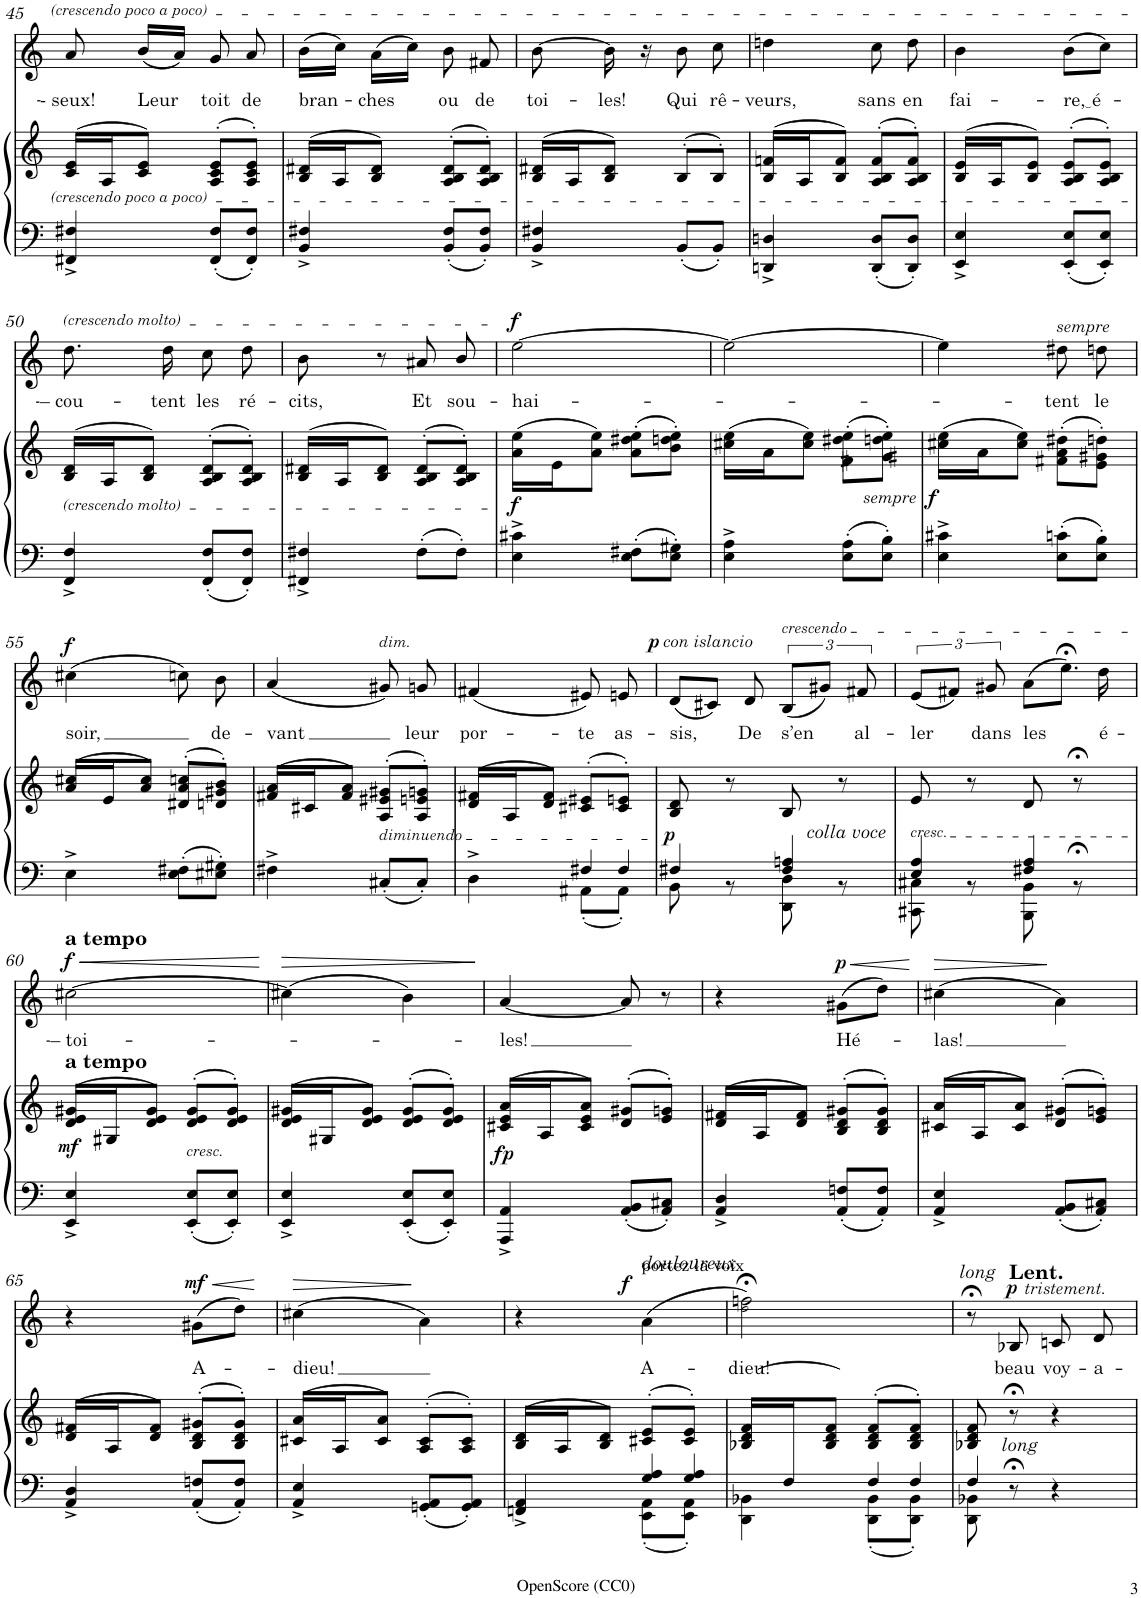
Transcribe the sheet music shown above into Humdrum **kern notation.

**kern	**kern	**dynam	**kern	**text	**dynam	**kern
*part3	*part3	*part3	*part2	*part2	*part2	*part1
*staff4	*staff3	*staff3/4	*staff2	*staff2	*staff2	*staff1
*I"Piano	*	*	*I"Chant Voice	*	*	*I"Voice
*I'Pno	*	*	*	*	*	*
!!LO:PB:g=z
*clefF4	*clefG2	*	*clefG2	*	*	*clefG2
*k[]	*k[]	*	*k[]	*	*	*k[]
*M2/4	*M2/4	*	*M2/4	*	*	*M2/4
=45	=45	=45	=45	=45	=45	=45
!	!	!	!	!LO:LY:b	!	!
4FF#X/^ 4F#X/^	(>16c/ 16e/LL	.	8a/	-- seux!	.	2r
.	16A/J	.	.	.	.	.
!	!	!	!	!LO:LY:b	!	!
.	8c/ 8e/J)	.	(16b/LL	Leur	.	.
.	.	.	16a/JJ)	.	.	.
!	!	!	!	!LO:LY:b	!	!
8FF#/' 8F#/'L	(>8A/'> 8c/'> 8e/'>L	.	8g/	toit	.	.
!	!	!	!	!LO:LY:b	!	!
8FF#/' 8F#/'J	8A/'> 8c/'> 8e/'>J)	.	8a/	de	.	.
=46	=46	=46	=46	=46	=46	=46
!	!	!	!	!LO:LY:b	!	!
4BB/^ 4F#X/^	(>16B/ 16d#X/LL	.	(16b\LL	bran-	.	2r
.	16A/J	.	16cc\JJ)	.	.	.
!	!	!	!	!LO:LY:b	!	!
.	8B/ 8d#/J)	.	(16a\LL	-ches	.	.
.	.	.	16cc\JJ)	.	.	.
!	!	!	!	!LO:LY:b	!	!
8BB/' 8F#/'L	(>8A/'> 8B/'> 8d#/'>L	.	8b\	ou	.	.
!	!	!	!	!LO:LY:b	!	!
8BB/' 8F#/'J	8A/'> 8B/'> 8d#/'>J)	.	8f#X/	de	.	.
=47	=47	=47	=47	=47	=47	=47
!	!	!	!	!LO:LY:b	!	!
4BB/^ 4F#X/^	(>16B/ 16d#X/LL	.	[8b\	toi-	.	2r
.	16A/J	.	.	.	.	.
!	!	!	!	!LO:LY:b	!	!
.	8B/ 8d#/J)	.	16b\]	-les!	.	.
.	.	.	16r	.	.	.
!	!	!	!	!LO:LY:b	!	!
8BB'/L	(>8B'>/L	.	8b\	Qui	.	.
!	!	!	!	!LO:LY:b	!	!
8BB'/J	8B'>/J)	.	8cc\	rê-	.	.
=48	=48	=48	=48	=48	=48	=48
!	!	!	!	!LO:LY:b	!	!
4DDn/^ 4Dn/^	(>16B/ 16fn/LL	.	4ddn\	-veurs,	.	2r
.	16A/J	.	.	.	.	.
.	8B/ 8f/J)	.	.	.	.	.
!	!	!	!	!LO:LY:b	!	!
8DD/' 8D/'L	(>8A/'> 8B/'> 8f/'>L	.	8cc\	sans	.	.
!	!	!	!	!LO:LY:b	!	!
8DD/' 8D/'J	8A/'> 8B/'> 8f/'>J)	.	8dd\	en	.	.
=49	=49	=49	=49	=49	=49	=49
!	!	!	!	!LO:LY:b	!	!
4EE/^ 4E/^	(>16B/ 16e/LL	.	4b\	fai-	.	2r
.	16A/J	.	.	.	.	.
.	8B/ 8e/J)	.	.	.	.	.
!	!	!	!	!LO:LY:b	!	!
8EE/' 8E/'L	(>8A/'> 8B/'> 8e/'>L	.	(8b\L	re, é	.	.
8EE/' 8E/'J	8A/'> 8B/'> 8e/'>J)	.	8cc\J)	.	.	.
!!LO:LB:g=z
=50	=50	=50	=50	=50	=50	=50
!	!	!	!LO:TX:a:i:t=(crescendo molto)	!	!	!
!	!LO:TX:b:i:t=(crescendo molto)	!	!	!	!	!
!	!	!	!	!LO:LY:b	!	!
4FF/^ 4F/^	(>16B/ 16d/LL	.	8.dd\	-– cou-	.	2r
.	16A/J	.	.	.	.	.
.	8B/ 8d/J)	.	.	.	.	.
!	!	!	!	!LO:LY:b	!	!
.	.	.	16dd\	-tent	.	.
!	!	!	!	!LO:LY:b	!	!
8FF/' 8F/'L	(>8A/'> 8B/'> 8d/'>L	.	8cc\	les	.	.
!	!	!	!	!LO:LY:b	!	!
8FF/' 8F/'J	8A/'> 8B/'> 8d/'>J)	.	8dd\	ré-	.	.
=51	=51	=51	=51	=51	=51	=51
!	!	!	!	!LO:LY:b	!	!
4FF#X/^ 4F#X/^	(>16B/ 16d#X/LL	.	8b\	-cits,	.	2r
.	16A/J	.	.	.	.	.
.	8B/ 8d#/J)	.	8r	.	.	.
!	!	!	!	!LO:LY:b	!	!
8F#'\L	(>8A/'> 8B/'> 8d#/'>L	.	8a#X/	Et	.	.
!	!	!	!	!LO:LY:b	!	!
8F#'\J	8A/'> 8B/'> 8d#/'>J)	.	8b/	sou-	.	.
=52	=52	=52	=52	=52	=52	=52
!	!	!LO:DY:b	!	!LO:LY:b	!LO:DY:a	!
4E\^ 4c#X\^	(16a\ 16ee\LL	f	[2ee\	-hai-	f	2r
.	16e\J	.	.	.	.	.
.	8a\ 8ee\J)	.	.	.	.	.
8E\' 8F#X\'L	(8a\' 8dd#X\' 8ee\'L	.	.	.	.	.
8E\' 8G#X\'J	8b\' 8ddn\' 8ee\'J)	.	.	.	.	.
=53	=53	=53	=53	=53	=53	=53
4E\^ 4A\^	(16cc#X\ 16ee\LL	.	2ee\_	.	.	2r
.	16a\J	.	.	.	.	.
.	8cc#\ 8ee\J)	.	.	.	.	.
8E\' 8A\'L	(8f#X\' 8dd#X\' 8ee\'L	.	.	.	.	.
8E\' 8B\'J	8g#X\' 8ddn\' 8ee\'J)	.	.	.	.	.
=54	=54	=54	=54	=54	=54	=54
!	!LO:TX:b:i:t=sempre	!	!	!	!	!
!	!	!LO:DY:b	!	!	!	!
4E\^ 4c#X\^	(16cc#X\ 16ee\LL	f	4ee\]	.	.	2r
.	16a\J	.	.	.	.	.
.	8cc#\ 8ee\J)	.	.	.	.	.
!	!	!	!LO:TX:a:i:t=sempre	!	!	!
!	!	!	!	!LO:LY:b	!	!
8E\' 8cn\'L	(8f#X\' 8a\' 8dd#X\'L	.	8dd#X\	-tent	.	.
!	!	!	!	!LO:LY:b	!	!
8E\' 8B\'J	8e\' 8g#X\' 8ddn\'J)	.	8ddn\	le	.	.
!!LO:LB:g=z
=55	=55	=55	=55	=55	=55	=55
!	!	!	!	!LO:LY:b	!LO:DY:a	!
4E^\	(>16a/ 16cc#X/LL	.	(4cc#X\	soir,	f	2r
.	16e/J	.	.	.	.	.
.	8a/ 8cc#/J)	.	.	.	.	.
8E\' 8F#X\'L	(>8d#X/'> 8a/'> 8ccn/'>L	.	8ccn\)	.	.	.
!	!	!	!	!LO:LY:b	!	!
8E#X\' 8G#X\'J	8dn/'> 8g#X/'> 8b/'>J)	.	8b\	de-	.	.
=56	=56	=56	=56	=56	=56	=56
!	!	!	!	!LO:LY:b	!	!
4F#X^\	(>16f#X/ 16a/LL	.	(4a/	-vant	.	2r
.	16c#X/J	.	.	.	.	.
.	8f#/ 8a/J)	.	.	.	.	.
!	!	!	!LO:TX:a:i:t=dim.	!	!	!
!	!LO:TX:b:i:t=diminuendo	!	!	!	!	!
8C#X'/L	(>8A/'> 8e#X/'> 8g#X/'>L	.	8g#X/)	.	.	.
!	!	!	!	!LO:LY:b	!	!
8C#'/J	8A/'> 8en/'> 8gn/'>J)	.	8gn/	leur	.	.
=57	=57	=57	=57	=57	=57	=57
*^	*	*	*	*	*	*
!	!	!	!	!	!LO:LY:b	!	!
4D^\	4ryy	(>16d/ 16f#X/LL	.	(4f#X/	por-	.	2r
.	.	16A/J	.	.	.	.	.
.	.	8d/ 8f#/J)	.	.	.	.	.
!	!	!	!	!	!LO:LY:b	!	!
8F#X/L	8AA#X'\L	(>8c#X/'> 8e#X/'>L	.	8e#X/)	-te	.	.
!	!	!	!	!	!LO:LY:b	!	!
8F#/J	8AA#'\J	8c#/'> 8en/'>J)	.	8en/	-as-	.	.
=58	=58	=58	=58	=58	=58	=58	=58
!	!	!	!LO:DY:b	!	!LO:LY:b	!LO:DY:a	!
!	!	!	!	!	!	!LO:DY:n=1:a	!
8F#X/	8BB\	8B/ 8d/	p	(12d/L	-sis,	p other-dynamics	2r
.	.	.	.	12c#X/J)	.	.	.
8ryy	8r	8r	.	.	.	.	.
!	!	!	!	!	!LO:LY:b	!	!
.	.	.	.	12d/	De	.	.
!	!	!	!	!LO:TX:a:i:t=crescendo	!	!	!
!	!	!LO:TX:b:i:t=colla voce	!	!	!	!	!
!	!	!	!	!	!LO:LY:b	!	!
8F#/ 8An/	8DD\ 8D\	8B/	.	(12B/L	s’en	.	.
.	.	.	.	12g#X/J)	.	.	.
8ryy	8r	8r	.	.	.	.	.
!	!	!	!	!	!LO:LY:b	!	!
.	.	.	.	12f#X/	al-	.	.
=59	=59	=59	=59	=59	=59	=59	=59
!	!	!LO:TX:b:i:t=cresc.	!	!	!	!	!
!	!	!	!	!	!LO:LY:b	!	!
8E/ 8A/	8CC#X\ 8C#X\	8e/	.	(12e/L	-ler	.	2r
.	.	.	.	12f#X/J)	.	.	.
8ryy	8r	8r	.	.	.	.	.
!	!	!	!	!	!LO:LY:b	!	!
.	.	.	.	12g#X/	dans	.	.
!	!	!	!	!	!LO:LY:b	!	!
8F#X/ 8A/	8BBB\ 8BB\	8d/	.	(12a\L	les	.	.
.	.	.	.	12.ee;<\J)	.	.	.
8ryy	8r;<	8r;<	.	.	.	.	.
!	!	!	!	!	!LO:LY:b	!	!
.	.	.	.	24dd\	é-	.	.
*v	*v	*	*	*	*	*	*
!!LO:LB:g=z
=60	=60	=60	=60	=60	=60	=60
!	!	!	!	!	!	!LO:TX:a:B:t=a tempo
!	!LO:TX:a:B:t=a tempo	!	!	!	!	!
!	!	!LO:DY:b	!	!LO:LY:b	!LO:HP:b	!
!	!	!	!	!	!LO:DY:n=1:a	!
4EE/^ 4E/^	(>16d/ 16e/ 16g#X/LL	mf	[2cc#X\	-– toi-	< f	2r
.	16G#X/J	.	.	.	.	.
.	8d/ 8e/ 8g#/J)	.	.	.	.	.
!	!LO:TX:b:i:t=cresc.	!	!	!	!	!
8EE/' 8E/'L	(>8d/'> 8e/'> 8g#/'>L	.	.	.	.	.
8EE/' 8E/'J	8d/'> 8e/'> 8g#/'>J)	.	.	.	.	.
.	.	.	.	.	[	.
=61	=61	=61	=61	=61	=61	=61
!	!	!	!	!	!LO:HP:b	!
4EE/^ 4E/^	(>16d/ 16e/ 16g#X/LL	.	(4cc#X\]	.	>	2r
.	16G#X/J	.	.	.	.	.
.	8d/ 8e/ 8g#/J)	.	.	.	.	.
8EE/' 8E/'L	(>8d/'> 8e/'> 8g#/'>L	.	4b\)	.	.	.
8EE/' 8E/'J	8d/'> 8e/'> 8g#/'>J)	.	.	.	.	.
.	.	.	.	.	]	.
=62	=62	=62	=62	=62	=62	=62
!	!	!LO:DY:b	!	!LO:LY:b	!	!
4AAA/^ 4AA/^	(>16c#X/ 16e/ 16a/LL	fp	[4a/	-les!	.	2r
.	16A/J	.	.	.	.	.
.	8c#/ 8e/ 8a/J)	.	.	.	.	.
8AA/' 8BB/'L	(>8d/'> 8g#X/'>L	.	8a/]	.	.	.
8AA/' 8C#X/'J	8e/'> 8gn/'>J)	.	8r	.	.	.
=63	=63	=63	=63	=63	=63	=63
4AA/^ 4D/^	(>16d/ 16f#X/LL	.	4r	.	.	2r
.	16A/J	.	.	.	.	.
.	8d/ 8f#/J)	.	.	.	.	.
!	!	!	!	!LO:LY:b	!LO:HP:b	!
!	!	!	!	!	!LO:DY:n=1:a	!
8AA/' 8Fn/'L	(>8B/'> 8d/'> 8g#X/'>L	.	(8g#X\L	Hé-	< p	.
8AA/' 8F/'J	8B/'> 8d/'> 8g#/'>J)	.	8dd\J)	.	.	.
.	.	.	.	.	[	.
=64	=64	=64	=64	=64	=64	=64
!	!	!	!	!LO:LY:b	!LO:HP:b	!
4AA/^ 4E/^	(>16c#X/ 16a/LL	.	(4cc#X\	-las!	>	2r
.	16A/J	.	.	.	.	.
.	8c#/ 8a/J)	.	.	.	.	.
8AA/' 8BB/'L	(>8d/'> 8g#X/'>L	.	4a\)	.	]	.
8AA/' 8C#X/'J	8e/'> 8gn/'>J)	.	.	.	.	.
!!LO:LB:g=z
=65	=65	=65	=65	=65	=65	=65
4AA/^ 4D/^	(>16d/ 16f#X/LL	.	4r	.	.	2r
.	16A/J	.	.	.	.	.
.	8d/ 8f#/J)	.	.	.	.	.
!	!	!	!	!LO:LY:b	!LO:HP:b	!
!	!	!	!	!	!LO:DY:n=1:a	!
8AA/' 8Fn/'L	(>8B/'> 8d/'> 8g#X/'>L	.	(8g#X\L	A-	< mf	.
8AA/' 8F/'J	8B/'> 8d/'> 8g#/'>J)	.	8dd\J)	.	.	.
.	.	.	.	.	[	.
=66	=66	=66	=66	=66	=66	=66
!	!	!	!	!LO:LY:b	!LO:HP:b	!
4AA/^ 4E/^	(>16c#X/ 16a/LL	.	(4cc#X\	-dieu!	>	2r
.	16A/J	.	.	.	.	.
.	8c#/ 8a/J)	.	.	.	.	.
8GGn/' 8AA/'L	(>8A/'> 8c#/'>L	.	4a\)	.	]	.
8GG/' 8AA/'J	8A/'> 8c#/'>J)	.	.	.	.	.
=67	=67	=67	=67	=67	=67	=67
*^	*	*	*	*	*	*
4ryy	4FFn/^< 4AA/^<	(>16B/ 16d/LL	.	4r	.	.	2r
.	.	16A/J	.	.	.	.	.
.	.	8B/ 8d/J)	.	.	.	.	.
!	!	!	!	!LO:TX:a:t=portez la voix	!	!	!
!	!	!	!	!LO:TX:a:i:t=douloureux	!	!	!
!	!	!	!	!	!LO:LY:b	!LO:DY:a	!
8G/ 8A/L	8EE\' 8AA\'L	(>8c#X/'> 8e/'>L	.	(4a\	A-	f	.
8G/ 8A/J	8EE\' 8AA\'J	8c#/'> 8e/'>J)	.	.	.	.	.
=68	=68	=68	=68	=68	=68	=68	=68
*	*^	*	*	*	*	*	*
!	!	!	!	!	!	!LO:LY:b	!	!
16ryy	4ryy	4DD\ 4BB-X\	(>16B-X/ 16d/ 16f/LL	.	2dd\;< 2ffn\;<)	-dieu!	.	2r
16F/J	.	.	16ryy	.	.	.	.	.
4.ryy	.	.	8B-/ 8d/ 8f/J)	.	.	.	.	.
.	8F/L	8DD\' 8BB-\'L	(>8B-/'> 8d/'> 8f/'>L	.	.	.	.	.
.	8F/J	8DD\' 8BB-\'J	8B-/'> 8d/'> 8f/'>J)	.	.	.	.	.
=69	=69	=69	=69	=69	=69	=69	=69	=69
!	!	!	!	!	!LO:TX:a:i:t=long	!	!	!
*	*v	*v	*	*	*	*	*	*^
8F/	8DD\ 8BB-X\	8B-X/ 8d/ 8f/	.	8r;<	.	.	2r	8ryy
!	!	!	!	!	!	!	!	!LO:TX:a:B:t=Lent.
!	!	!	!	!LO:TX:a:i:t=tristement.	!	!	!	!
!LO:TX:a:i:t=long	!	!	!	!	!	!	!	!
!	!	!	!	!	!LO:LY:b	!LO:DY:a	!	!
8r;<	4.ryy	8r;<	.	8B-X/	beau	p	.	4.ryy
!	!	!	!	!	!LO:LY:b	!	!	!
4r	.	4r	.	8cn/	voy-	.	.	.
!	!	!	!	!	!LO:LY:b	!	!	!
.	.	.	.	8d/	-a-	.	.	.
*v	*v	*	*	*	*	*	*v	*v
=	=	=	=	=	=	=
*-	*-	*-	*-	*-	*-	*-
